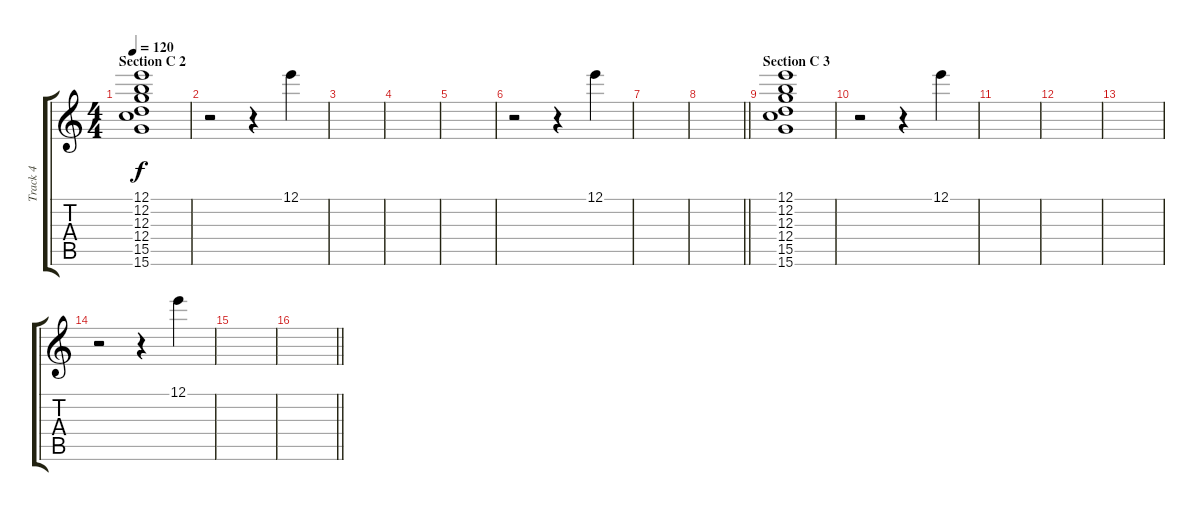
\track ("Track 4" "Track 4") {instrument acousticguitarsteel}
\staff {score tabs}
\tuning (E4 B3 G3 D3 A2 E2) {hide}
\ts (4 4)
\section ("" "Section C 2")
\tempo 120
\clef g2
\ks c
(12.1 12.2 12.3 12.4 15.5 15.6).1{dy f volume 16 instrument orchestrahit} |
r.2 r.4 12.1.4{instrument mutedtrumpet} |
|
|
|
r.2 r.4 12.1.4{instrument mutedtrumpet} |
|
\barLineRight lightlight
|
\section ("" "Section C 3")
(12.1 12.2 12.3 12.4 15.5 15.6).1{volume 16 instrument orchestrahit} |
r.2 r.4 12.1.4{instrument mutedtrumpet} |
|
|
|
r.2 r.4 12.1.4{instrument mutedtrumpet} |
|
\barLineRight lightlight
